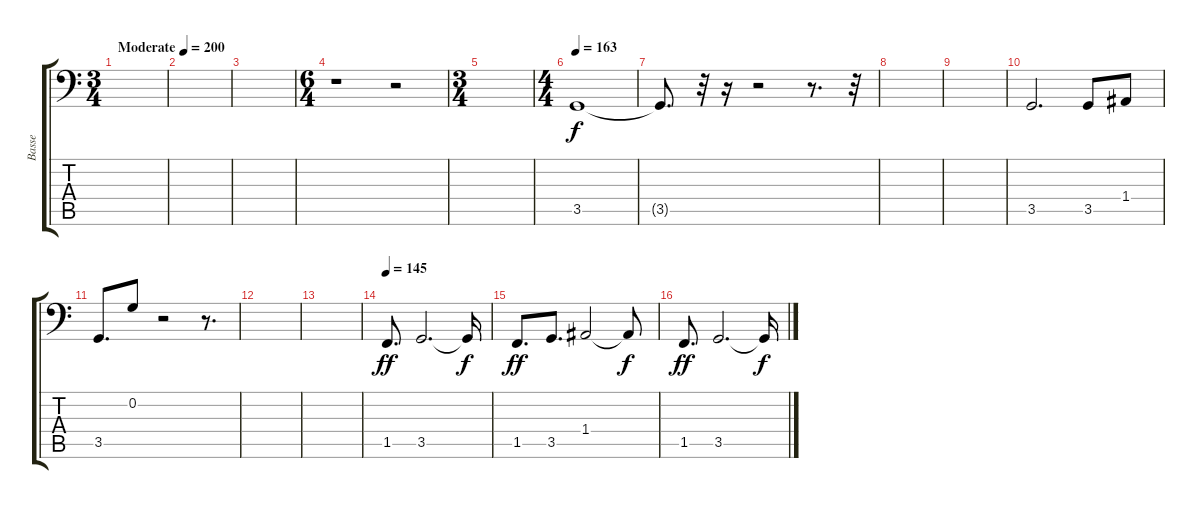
\track ("Basse" "Basse") {instrument electricbassfinger}
\staff {score tabs}
\tuning (C3 G2 D2 A1 E1 B0) {hide}
\ts (3 4)
\tempo (200 "Moderate")
\clef f4
\ks c
|
|
|
\ts (6 4)
r.1 r.2 |
\ts (3 4)
|
\ts (4 4)
\tempo 163
3.5.1 |
3.5{t}.8{d} r.32 r.16 r.2 r.8{d} r.32 |
|
|
3.5.2{d} 3.5.8 1.4.8 |
3.5.8{d} 0.2.8 r.2 r.8{d} |
|
|
\tempo 145
1.5.8{d dy ff} 3.5.2{d} 3.5{t}.16{dy f} |
1.5.8{d dy ff} 3.5.8{d} 1.4.2 1.4{t}.8{dy f} |
1.5.8{d dy ff} 3.5.2{d} 3.5{t}.16{dy f}
